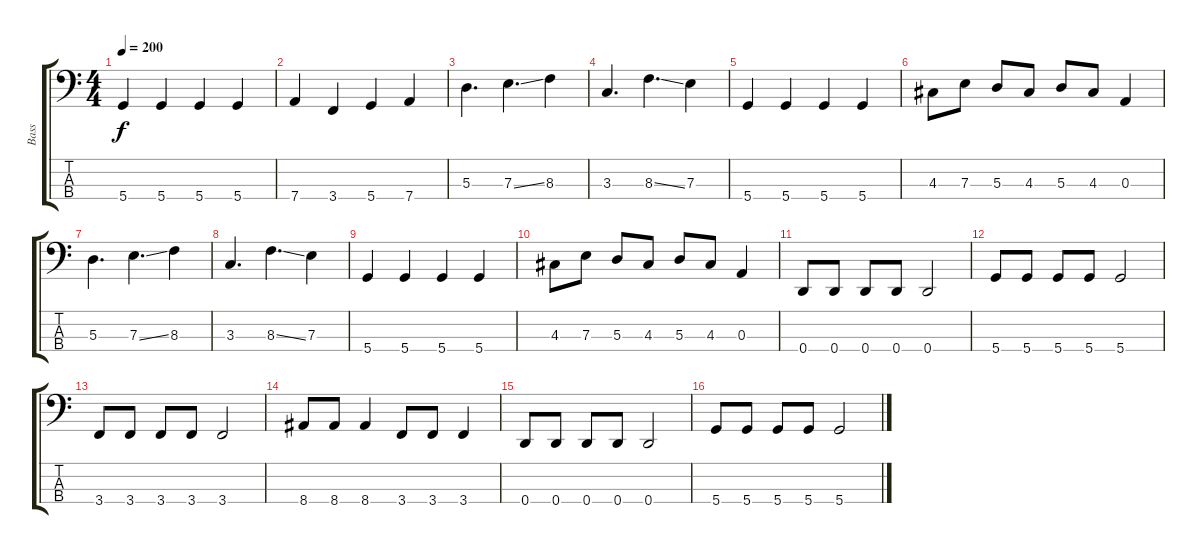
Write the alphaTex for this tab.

\track ("Bass" "Bass") {instrument electricbassfinger}
\staff {score tabs}
\tuning (G2 D2 A1 D1) {hide}
\ts (4 4)
\tempo 200
\clef f4
\ks c
5.4.4{dy f} 5.4.4 5.4.4 5.4.4 |
7.4.4 3.4.4 5.4.4 7.4.4 |
5.3.4{d} 7.3{ss}.4{d} 8.3.4 |
3.3.4{d} 8.3{ss}.4{d} 7.3.4 |
5.4.4 5.4.4 5.4.4 5.4.4 |
4.3.8 7.3.8 5.3.8 4.3.8 5.3.8 4.3.8 0.3.4 |
5.3.4{d} 7.3{ss}.4{d} 8.3.4 |
3.3.4{d} 8.3{ss}.4{d} 7.3.4 |
5.4.4 5.4.4 5.4.4 5.4.4 |
4.3.8 7.3.8 5.3.8 4.3.8 5.3.8 4.3.8 0.3.4 |
0.4.8 0.4.8 0.4.8 0.4.8 0.4.2 |
5.4.8 5.4.8 5.4.8 5.4.8 5.4.2 |
3.4.8 3.4.8 3.4.8 3.4.8 3.4.2 |
8.4.8 8.4.8 8.4.4 3.4.8 3.4.8 3.4.4 |
0.4.8 0.4.8 0.4.8 0.4.8 0.4.2 |
5.4.8 5.4.8 5.4.8 5.4.8 5.4.2
